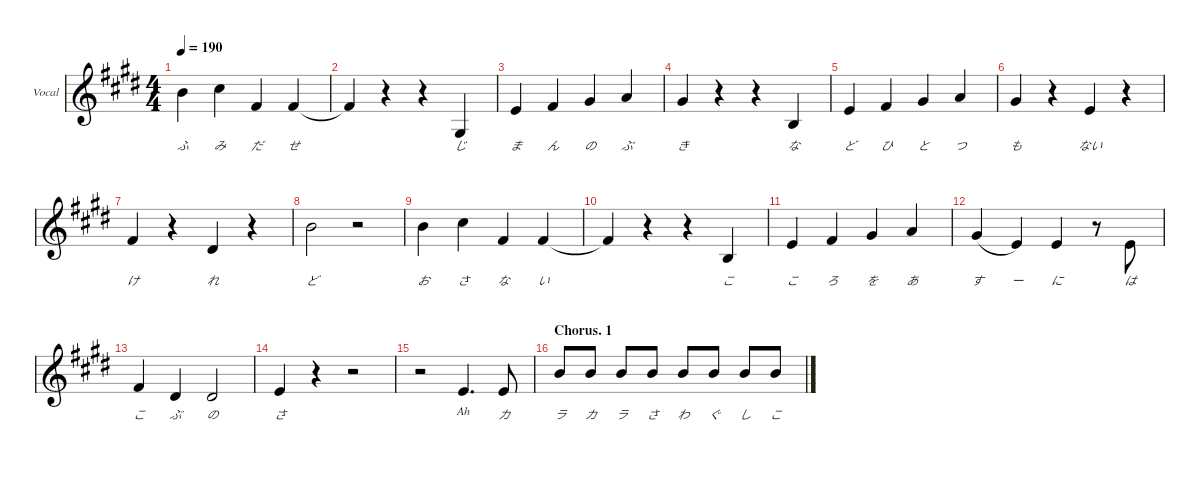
\defaultSystemsLayout 4
\hideDynamics
\bracketExtendMode nobrackets
\firstSystemTrackNameOrientation horizontal
\track ("Vocal" "Vocal") {defaultSystemsLayout 4 mute instrument lead7fifths}
\staff {score}
\tuning (E4 B3 G3 D3 A2 E2)
\ts (4 4)
\tempo 190
\clef g2
\scale
0.231214
\ks e
7.1{acc forcenatural}.4{lyrics (0 "ふ") lyrics (1 "") lyrics (2 "") lyrics (3 "") lyrics (4 "") dy f beam Down} 9.1{acc #}.4{lyrics (0 "み") lyrics (1 "") lyrics (2 "") lyrics (3 "") lyrics (4 "") beam Down} 2.1{acc #}.4{lyrics (0 "だ") lyrics (1 "") lyrics (2 "") lyrics (3 "") lyrics (4 "") beam Up} 2.1{acc #}.4{lyrics (0 "せ") lyrics (1 "") lyrics (2 "") lyrics (3 "") lyrics (4 "") beam Up} |
\scale
0.235531 2.1{t acc #}.4{beam Up} r.4{beam Down} r.4{beam Down} 1.3{acc #}.4{lyrics (0 "じ") lyrics (1 "") lyrics (2 "") lyrics (3 "") lyrics (4 "") beam Up} |
\scale
0.229987 0.1{acc forcenatural}.4{lyrics (0 "ま") lyrics (1 "") lyrics (2 "") lyrics (3 "") lyrics (4 "") beam Up} 2.1{acc #}.4{lyrics (0 "ん") lyrics (1 "") lyrics (2 "") lyrics (3 "") lyrics (4 "") beam Up} 4.1{acc #}.4{lyrics (0 "の") lyrics (1 "") lyrics (2 "") lyrics (3 "") lyrics (4 "") beam Up} 5.1{acc forcenatural}.4{lyrics (0 "ぶ") lyrics (1 "") lyrics (2 "") lyrics (3 "") lyrics (4 "") beam Up} |
\scale
0.302263 4.1{acc #}.4{lyrics (0 "き") lyrics (1 "") lyrics (2 "") lyrics (3 "") lyrics (4 "") beam Up} r.4{beam Down} r.4{beam Down} 0.2{acc forcenatural}.4{lyrics (0 "な") lyrics (1 "") lyrics (2 "") lyrics (3 "") lyrics (4 "") beam Up} |
\scale
0.230447 0.1{acc forcenatural}.4{lyrics (0 "ど") lyrics (1 "") lyrics (2 "") lyrics (3 "") lyrics (4 "") beam Up} 2.1{acc #}.4{lyrics (0 "ひ") lyrics (1 "") lyrics (2 "") lyrics (3 "") lyrics (4 "") beam Up} 4.1{acc #}.4{lyrics (0 "と") lyrics (1 "") lyrics (2 "") lyrics (3 "") lyrics (4 "") beam Up} 5.1{acc forcenatural}.4{lyrics (0 "つ") lyrics (1 "") lyrics (2 "") lyrics (3 "") lyrics (4 "") beam Up} |
\scale
0.23475 4.1{acc #}.4{lyrics (0 "も") lyrics (1 "") lyrics (2 "") lyrics (3 "") lyrics (4 "") beam Up} r.4{beam Down} 0.1{acc forcenatural}.4{lyrics (0 "ない") lyrics (1 "") lyrics (2 "") lyrics (3 "") lyrics (4 "") beam Up} r.4{beam Down} |
\scale
0.23254 2.1{acc #}.4{lyrics (0 "け") lyrics (1 "") lyrics (2 "") lyrics (3 "") lyrics (4 "") beam Up} r.4{beam Down} 4.2{acc #}.4{lyrics (0 "れ") lyrics (1 "") lyrics (2 "") lyrics (3 "") lyrics (4 "") beam Up} r.4{beam Down} |
\scale
0.302263 7.1{acc forcenatural}.2{lyrics (0 "ど") lyrics (1 "") lyrics (2 "") lyrics (3 "") lyrics (4 "") beam Down} r.2{beam Down} |
\scale
0.230447 7.1{acc forcenatural}.4{lyrics (0 "お") lyrics (1 "") lyrics (2 "") lyrics (3 "") lyrics (4 "") beam Down} 9.1{acc #}.4{lyrics (0 "さ") lyrics (1 "") lyrics (2 "") lyrics (3 "") lyrics (4 "") beam Down} 2.1{acc #}.4{lyrics (0 "な") lyrics (1 "") lyrics (2 "") lyrics (3 "") lyrics (4 "") beam Up} 2.1{acc #}.4{lyrics (0 "い") lyrics (1 "") lyrics (2 "") lyrics (3 "") lyrics (4 "") beam Up} |
\scale
0.23475 2.1{t acc #}.4{beam Up} r.4{beam Down} r.4{beam Down} 0.2{acc forcenatural}.4{lyrics (0 "こ") lyrics (1 "") lyrics (2 "") lyrics (3 "") lyrics (4 "") beam Up} |
\scale
0.23254 0.1{acc forcenatural}.4{lyrics (0 "こ") lyrics (1 "") lyrics (2 "") lyrics (3 "") lyrics (4 "") beam Up} 2.1{acc #}.4{lyrics (0 "ろ") lyrics (1 "") lyrics (2 "") lyrics (3 "") lyrics (4 "") beam Up} 4.1{acc #}.4{lyrics (0 "を") lyrics (1 "") lyrics (2 "") lyrics (3 "") lyrics (4 "") beam Up} 5.1{acc forcenatural}.4{lyrics (0 "あ") lyrics (1 "") lyrics (2 "") lyrics (3 "") lyrics (4 "") beam Up} |
\scale
0.301264 4.1{acc #}.4{lyrics (0 "す") lyrics (1 "") lyrics (2 "") lyrics (3 "") lyrics (4 "") legatoorigin beam Up} 0.1{acc forcenatural}.4{lyrics (0 "ー") lyrics (1 "") lyrics (2 "") lyrics (3 "") lyrics (4 "") beam Up} 0.1{acc forcenatural}.4{lyrics (0 "に") lyrics (1 "") lyrics (2 "") lyrics (3 "") lyrics (4 "") beam Up} r.8{beam Down} 0.1{acc forcenatural}.8{lyrics (0 "は") lyrics (1 "") lyrics (2 "") lyrics (3 "") lyrics (4 "") beam Up} |
\scale
0.229686 2.1{acc #}.4{lyrics (0 "こ") lyrics (1 "") lyrics (2 "") lyrics (3 "") lyrics (4 "") beam Up} 4.2{acc #}.4{lyrics (0 "ぶ") lyrics (1 "") lyrics (2 "") lyrics (3 "") lyrics (4 "") beam Up} 4.2{acc #}.2{lyrics (0 "の") lyrics (1 "") lyrics (2 "") lyrics (3 "") lyrics (4 "") beam Up} |
\scale
0.233974 0.1{acc forcenatural}.4{lyrics (0 "さ") lyrics (1 "") lyrics (2 "") lyrics (3 "") lyrics (4 "") beam Up} r.4{beam Down} r.2{beam Down} |
\scale
0.235076 r.2{beam Down} 0.1{acc forcenatural}.4{d lyrics (0 "Ah") lyrics (1 "") lyrics (2 "") lyrics (3 "") lyrics (4 "") beam Up} 0.1{acc forcenatural}.8{lyrics (0 "カ") lyrics (1 "") lyrics (2 "") lyrics (3 "") lyrics (4 "") beam Up} |
\section ("" "Chorus. 1")
\scale
0.303269 7.1{acc forcenatural}.8{lyrics (0 "ラ") lyrics (1 "") lyrics (2 "") lyrics (3 "") lyrics (4 "") beam Up} 7.1{acc forcenatural}.8{lyrics (0 "カ") lyrics (1 "") lyrics (2 "") lyrics (3 "") lyrics (4 "") beam Up} 7.1{acc forcenatural}.8{lyrics (0 "ラ") lyrics (1 "") lyrics (2 "") lyrics (3 "") lyrics (4 "") beam Up} 7.1{acc forcenatural}.8{lyrics (0 "さ") lyrics (1 "") lyrics (2 "") lyrics (3 "") lyrics (4 "") beam Up} 7.1{acc forcenatural}.8{lyrics (0 "わ") lyrics (1 "") lyrics (2 "") lyrics (3 "") lyrics (4 "") beam Up} 7.1{acc forcenatural}.8{lyrics (0 "ぐ") lyrics (1 "") lyrics (2 "") lyrics (3 "") lyrics (4 "") beam Up} 7.1{acc forcenatural}.8{lyrics (0 "し") lyrics (1 "") lyrics (2 "") lyrics (3 "") lyrics (4 "") beam Up} 7.1{acc forcenatural}.8{lyrics (0 "こ") lyrics (1 "") lyrics (2 "") lyrics (3 "") lyrics (4 "") beam Up}
